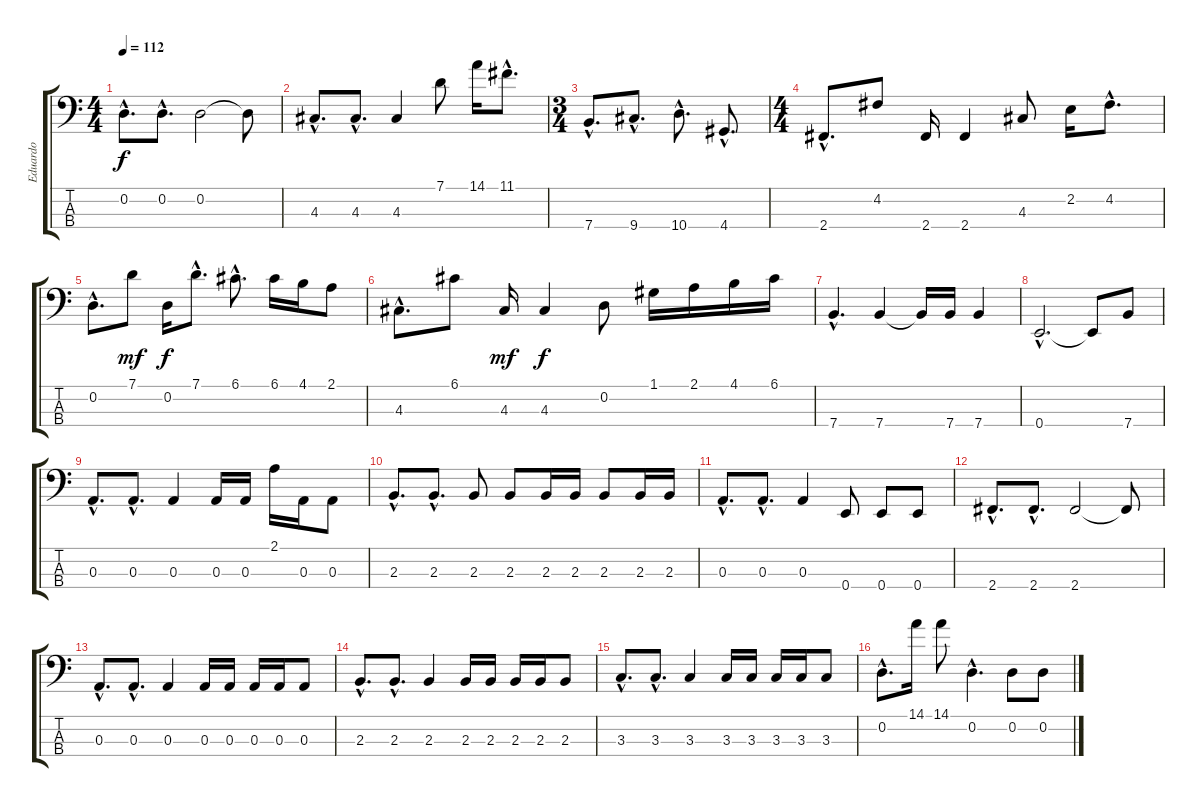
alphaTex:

\track ("Eduardo" "Eduardo") {instrument electricbasspick}
\staff {score tabs}
\tuning (G2 D2 A1 E1) {hide}
\ts (4 4)
\tempo 112
\clef f4
\ks c
0.2{hac}.8{d dy f} 0.2{hac}.8{d} 0.2.2 0.2{t}.8 |
4.3{hac}.8{d} 4.3{hac}.8{d} 4.3.4 7.1.8 14.1.16 11.1{hac}.8{d} |
\ts (3 4)
7.4{hac}.8{d} 9.4{hac}.8{d} 10.4{hac}.8{d} 4.4{hac}.8{d} |
\ts (4 4)
2.4{hac}.8{d} 4.2.8 2.4.16 2.4.4 4.3.8 2.2.16 4.2{hac}.8{d} |
0.2{hac}.8{d} 7.1.8{dy mf} 0.2.16{dy f} 7.1{hac}.8{d} 6.1{hac}.8{d} 6.1.16 4.1.16 2.1.8 |
4.3{hac}.8{d} 6.1.8 4.3.16{dy mf} 4.3.4{dy f} 0.2.8 1.1.16 2.1.16 4.1.16 6.1.16 |
7.4{hac}.4{d} 7.4.4 7.4{t}.16 7.4.16 7.4.4 |
0.4{hac}.2{d} 0.4{t}.8 7.4.8 |
0.3{hac}.8{d} 0.3{hac}.8{d} 0.3.4 0.3.16 0.3.16 2.1.16 0.3.16 0.3.8 |
2.3{hac}.8{d} 2.3{hac}.8{d} 2.3.8 2.3.8 2.3.16 2.3.16 2.3.8 2.3.16 2.3.16 |
0.3{hac}.8{d} 0.3{hac}.8{d} 0.3.4 0.4.8 0.4.8 0.4.8 |
2.4{hac}.8{d} 2.4{hac}.8{d} 2.4.2 2.4{t}.8 |
0.3{hac}.8{d} 0.3{hac}.8{d} 0.3.4 0.3.16 0.3.16 0.3.16 0.3.16 0.3.8 |
2.3{hac}.8{d} 2.3{hac}.8{d} 2.3.4 2.3.16 2.3.16 2.3.16 2.3.16 2.3.8 |
3.3{hac}.8{d} 3.3{hac}.8{d} 3.3.4 3.3.16 3.3.16 3.3.16 3.3.16 3.3.8 |
0.2{hac}.8{d} 14.1.16 14.1.8 0.2{hac}.4{d} 0.2.8 0.2.8
